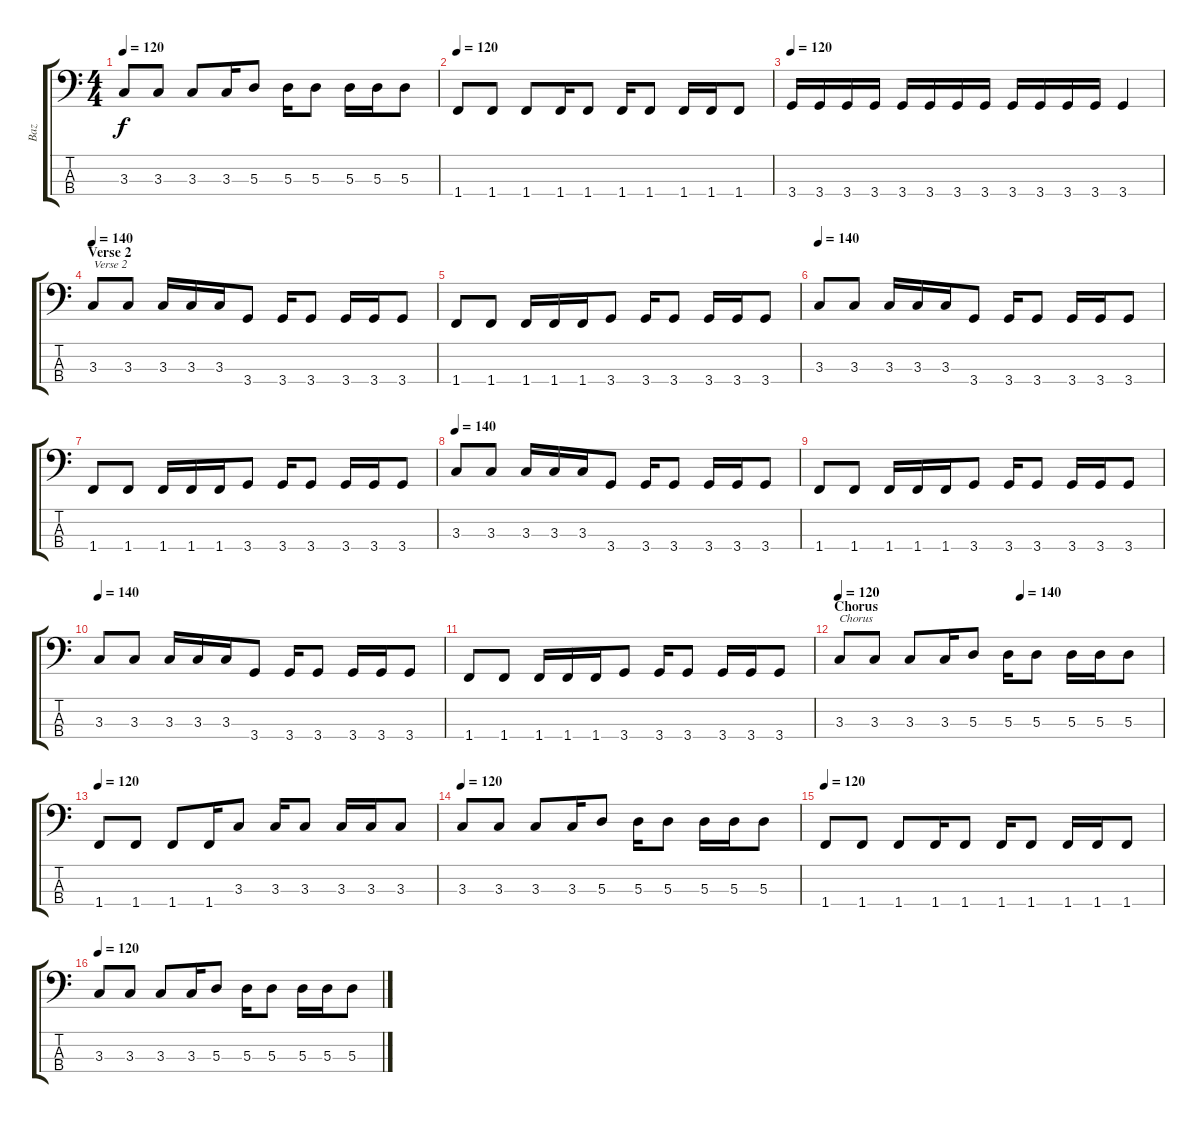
\track ("Baz" "Baz") {instrument electricbassfinger}
\staff {score tabs}
\tuning (G2 D2 A1 E1) {hide}
\ts (4 4)
\tempo 120
\clef f4
\ks c
3.3.8{dy f volume 10} 3.3.8 3.3.8 3.3.16 5.3.8 5.3.16 5.3.8 5.3.16 5.3.16 5.3.8 |
\tempo 120
1.4.8 1.4.8 1.4.8 1.4.16 1.4.8 1.4.16 1.4.8 1.4.16 1.4.16 1.4.8 |
\tempo 120
3.4.16 3.4.16 3.4.16 3.4.16 3.4.16 3.4.16 3.4.16 3.4.16 3.4.16 3.4.16 3.4.16 3.4.16 3.4.4 |
\section ("" "Verse 2")
\tempo 140
3.3.8{txt "Verse 2" volume 10} 3.3.8 3.3.16 3.3.16 3.3.16 3.4.8 3.4.16 3.4.8 3.4.16 3.4.16 3.4.8 |
1.4.8 1.4.8 1.4.16 1.4.16 1.4.16 3.4.8 3.4.16 3.4.8 3.4.16 3.4.16 3.4.8 |
\tempo 140
3.3.8{volume 10} 3.3.8 3.3.16 3.3.16 3.3.16 3.4.8 3.4.16 3.4.8 3.4.16 3.4.16 3.4.8 |
1.4.8 1.4.8 1.4.16 1.4.16 1.4.16 3.4.8 3.4.16 3.4.8 3.4.16 3.4.16 3.4.8 |
\tempo 140
3.3.8{volume 10} 3.3.8 3.3.16 3.3.16 3.3.16 3.4.8 3.4.16 3.4.8 3.4.16 3.4.16 3.4.8 |
1.4.8 1.4.8 1.4.16 1.4.16 1.4.16 3.4.8 3.4.16 3.4.8 3.4.16 3.4.16 3.4.8 |
\tempo 140
3.3.8{volume 10} 3.3.8 3.3.16 3.3.16 3.3.16 3.4.8 3.4.16 3.4.8 3.4.16 3.4.16 3.4.8 |
1.4.8 1.4.8 1.4.16 1.4.16 1.4.16 3.4.8 3.4.16 3.4.8 3.4.16 3.4.16 3.4.8 |
\section ("" "Chorus")
\tempo 120
\tempo (140 0.5625)
3.3.8{txt "Chorus" volume 10} 3.3.8 3.3.8 3.3.16 5.3.8 5.3.16 5.3.8 5.3.16 5.3.16 5.3.8 |
\tempo 120
1.4.8 1.4.8 1.4.8 1.4.16 3.3.8 3.3.16 3.3.8 3.3.16 3.3.16 3.3.8 |
\tempo 120
3.3.8{volume 10} 3.3.8 3.3.8 3.3.16 5.3.8 5.3.16 5.3.8 5.3.16 5.3.16 5.3.8 |
\tempo 120
1.4.8 1.4.8 1.4.8 1.4.16 1.4.8 1.4.16 1.4.8 1.4.16 1.4.16 1.4.8 |
\tempo 120
3.3.8{volume 10} 3.3.8 3.3.8 3.3.16 5.3.8 5.3.16 5.3.8 5.3.16 5.3.16 5.3.8
